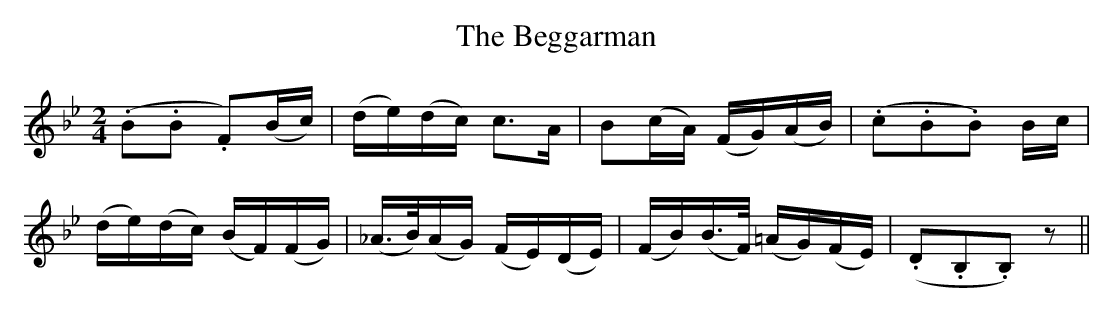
X:1
T:Beggarman, The
M:2/4
L:1/8
K:Bb
(.B.B .F)(B/c/)|(d/e/)(d/c/) c>A|B(c/A/) (F/G/)(A/B/)|(.c.B.B) B/c/|
(d/e/)(d/c/) (B/F/)(F/G/)|(_A/>B/)(A/G/) (F/E/)(D/E/)|(F/B/)(B/>F/) (=A/G/)(F/E/)|(.D.B,.B,)z||
